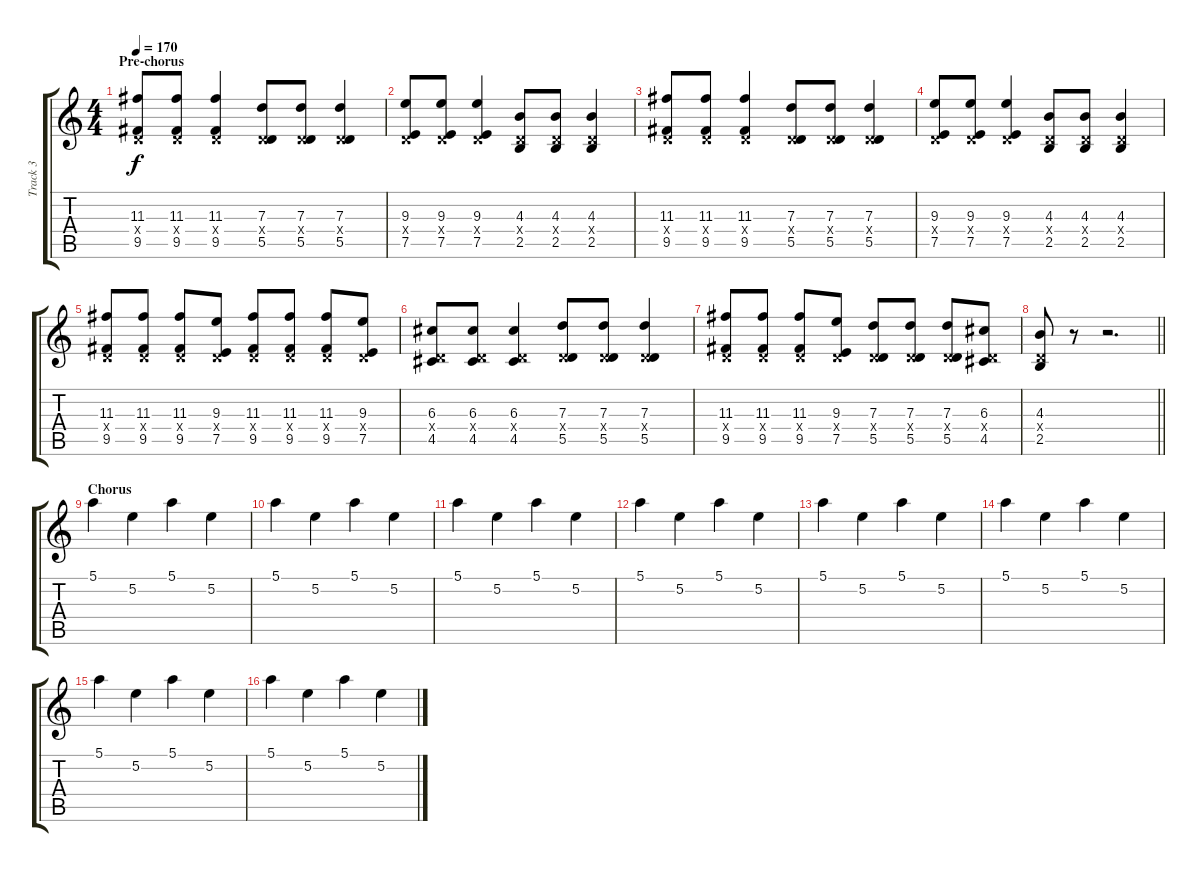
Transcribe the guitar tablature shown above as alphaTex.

\track ("Track 3" "Track 3") {instrument distortionguitar}
\staff {score tabs}
\tuning (E4 B3 G3 D3 A2 E2) {hide}
\ts (4 4)
\section ("" "Pre-chorus")
\tempo 170
\clef g2
\ks c
(11.3 0.4{x} 9.5).8{dy f} (11.3 0.4{x} 9.5).8 (11.3 0.4{x} 9.5).4 (7.3 0.4{x} 5.5).8 (7.3 0.4{x} 5.5).8 (7.3 0.4{x} 5.5).4 |
(9.3 0.4{x} 7.5).8 (9.3 0.4{x} 7.5).8 (9.3 0.4{x} 7.5).4 (4.3 0.4{x} 2.5).8 (4.3 0.4{x} 2.5).8 (4.3 0.4{x} 2.5).4 |
(11.3 0.4{x} 9.5).8 (11.3 0.4{x} 9.5).8 (11.3 0.4{x} 9.5).4 (7.3 0.4{x} 5.5).8 (7.3 0.4{x} 5.5).8 (7.3 0.4{x} 5.5).4 |
(9.3 0.4{x} 7.5).8 (9.3 0.4{x} 7.5).8 (9.3 0.4{x} 7.5).4 (4.3 0.4{x} 2.5).8 (4.3 0.4{x} 2.5).8 (4.3 0.4{x} 2.5).4 |
(11.3 0.4{x} 9.5).8 (11.3 0.4{x} 9.5).8 (11.3 0.4{x} 9.5).8 (9.3 0.4{x} 7.5).8 (11.3 0.4{x} 9.5).8 (11.3 0.4{x} 9.5).8 (11.3 0.4{x} 9.5).8 (9.3 0.4{x} 7.5).8 |
(6.3 0.4{x} 4.5).8 (6.3 0.4{x} 4.5).8 (6.3 0.4{x} 4.5).4 (7.3 0.4{x} 5.5).8 (7.3 0.4{x} 5.5).8 (7.3 0.4{x} 5.5).4 |
(11.3 0.4{x} 9.5).8 (11.3 0.4{x} 9.5).8 (11.3 0.4{x} 9.5).8 (9.3 0.4{x} 7.5).8 (7.3 0.4{x} 5.5).8 (7.3 0.4{x} 5.5).8 (7.3 0.4{x} 5.5).8 (6.3 0.4{x} 4.5).8 |
\barLineRight lightlight
(4.3 0.4{x} 2.5).8 r.8 r.2{d} |
\section ("" "Chorus")
5.1.4 5.2.4 5.1.4 5.2.4 |
5.1.4 5.2.4 5.1.4 5.2.4 |
5.1.4 5.2.4 5.1.4 5.2.4 |
5.1.4 5.2.4 5.1.4 5.2.4 |
5.1.4 5.2.4 5.1.4 5.2.4 |
5.1.4 5.2.4 5.1.4 5.2.4 |
5.1.4 5.2.4 5.1.4 5.2.4 |
5.1.4 5.2.4 5.1.4 5.2.4
